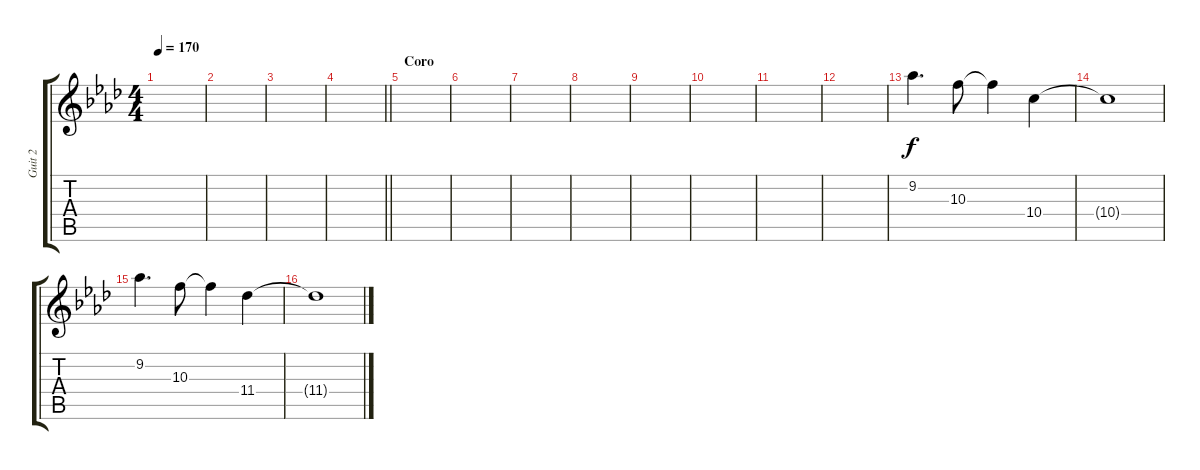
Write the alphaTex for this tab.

\track ("Guit 2" "Guit 2") {instrument overdrivenguitar}
\staff {score tabs}
\tuning (E4 B3 G3 D3 A2 E2) {hide}
\ts (4 4)
\tempo 170
\clef g2
\ks fminor
|
|
|
\barLineRight lightlight
|
\section ("" "Coro")
|
|
|
|
|
|
|
|
9.2.4{d} 10.3.8 10.3{t}.4 10.4.4 |
10.4{t}.1 |
9.2.4{d} 10.3.8 10.3{t}.4 11.4.4 |
11.4{t}.1
